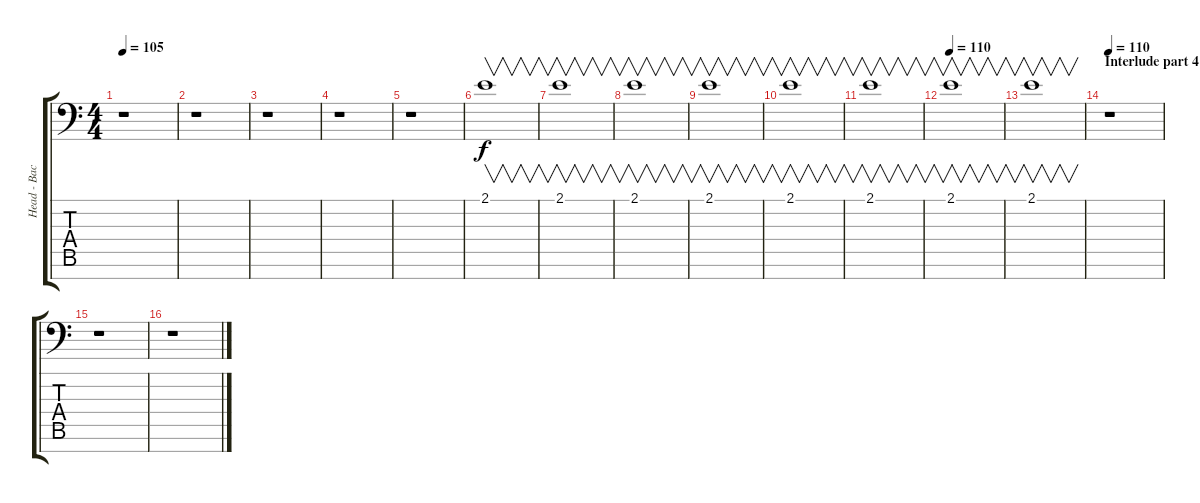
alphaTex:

\track ("Head - Background vocals" "Head - Bac") {instrument choiraahs}
\staff {score tabs}
\tuning (D4 A3 F3 C3 G2 D2 A1) {hide}
\ts (4 4)
\tempo 105
\clef f4
\ks c
r.1{dy f} |
r.1 |
r.1 |
r.1 |
r.1 |
2.1.1{v volume 8 balance 8 instrument choiraahs} |
2.1.1{v} |
2.1.1{v} |
2.1.1{v} |
2.1.1{v} |
2.1.1{v} |
\tempo 110
2.1.1{v} |
2.1.1{v} |
\section ("" "Interlude part 4")
\tempo 110
r.1 |
r.1 |
r.1
